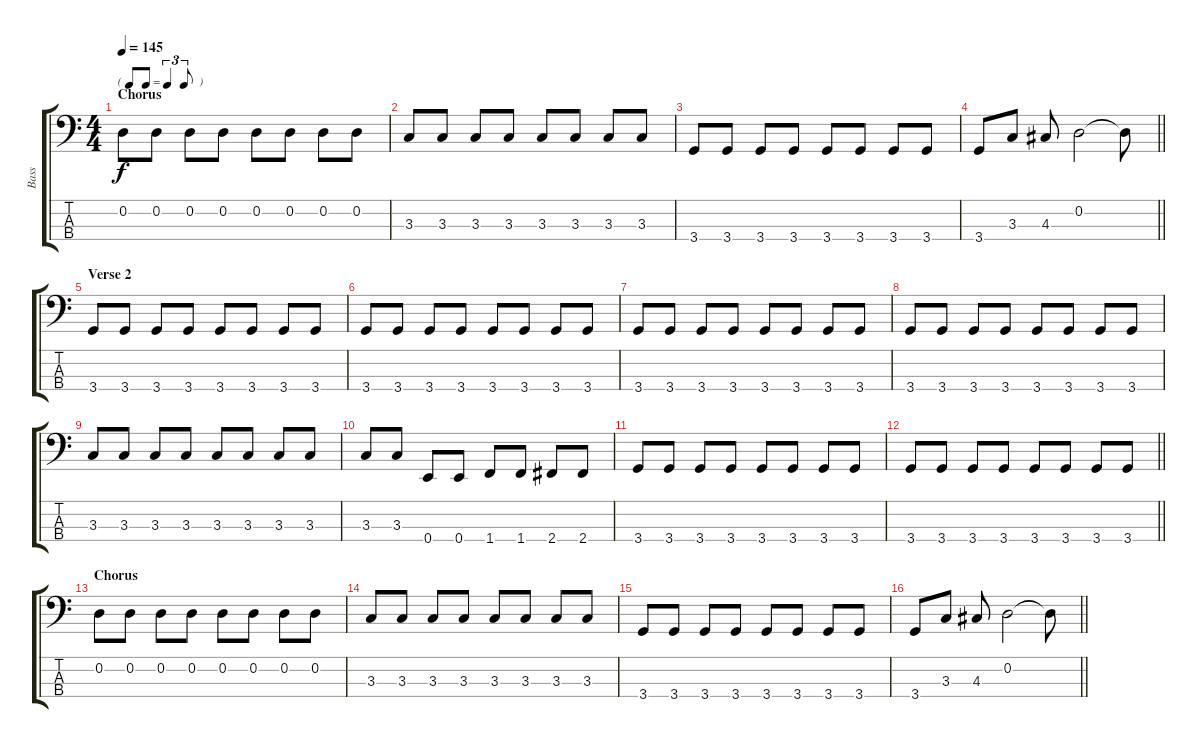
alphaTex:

\track ("Bass" "Bass") {instrument electricbassfinger}
\staff {score tabs}
\tuning (G2 D2 A1 E1) {hide}
\ts (4 4)
\tf triplet8th
\section ("" "Chorus")
\tempo 145
\clef f4
\ks c
0.2.8{dy f} 0.2.8 0.2.8 0.2.8 0.2.8 0.2.8 0.2.8 0.2.8 |
3.3.8 3.3.8 3.3.8 3.3.8 3.3.8 3.3.8 3.3.8 3.3.8 |
3.4.8 3.4.8 3.4.8 3.4.8 3.4.8 3.4.8 3.4.8 3.4.8 |
\barLineRight lightlight
3.4.8 3.3.8 4.3.8 0.2.2 0.2{t}.8 |
\section ("" "Verse 2")
3.4.8 3.4.8 3.4.8 3.4.8 3.4.8 3.4.8 3.4.8 3.4.8 |
3.4.8 3.4.8 3.4.8 3.4.8 3.4.8 3.4.8 3.4.8 3.4.8 |
3.4.8 3.4.8 3.4.8 3.4.8 3.4.8 3.4.8 3.4.8 3.4.8 |
3.4.8 3.4.8 3.4.8 3.4.8 3.4.8 3.4.8 3.4.8 3.4.8 |
3.3.8 3.3.8 3.3.8 3.3.8 3.3.8 3.3.8 3.3.8 3.3.8 |
3.3.8 3.3.8 0.4.8 0.4.8 1.4.8 1.4.8 2.4.8 2.4.8 |
3.4.8 3.4.8 3.4.8 3.4.8 3.4.8 3.4.8 3.4.8 3.4.8 |
\barLineRight lightlight
3.4.8 3.4.8 3.4.8 3.4.8 3.4.8 3.4.8 3.4.8 3.4.8 |
\section ("" "Chorus")
0.2.8 0.2.8 0.2.8 0.2.8 0.2.8 0.2.8 0.2.8 0.2.8 |
3.3.8 3.3.8 3.3.8 3.3.8 3.3.8 3.3.8 3.3.8 3.3.8 |
3.4.8 3.4.8 3.4.8 3.4.8 3.4.8 3.4.8 3.4.8 3.4.8 |
\barLineRight lightlight
3.4.8 3.3.8 4.3.8 0.2.2 0.2{t}.8
